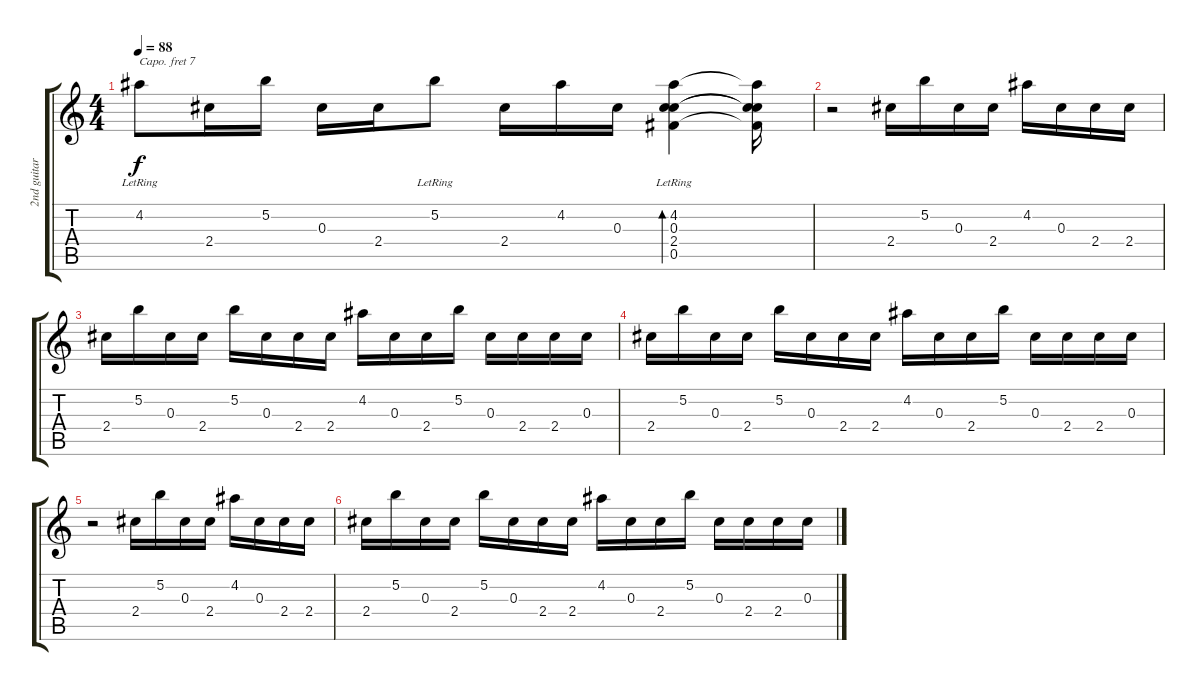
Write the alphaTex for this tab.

\track ("2nd guitar" "2nd guitar") {instrument acousticguitarsteel}
\staff {score tabs}
\capo 7
\tuning (E4 B3 Gb3 E3 B2 E2) {hide}
\ts (4 4)
\tempo 88
\clef g2
\ks c
4.2{lr}.8{dy f} 2.4.16 5.2.16 0.3.16 2.4.16 5.2{lr}.8 2.4.16 4.2.16 0.3.16 (4.2{lr} 0.3{lr} 2.4{lr} 0.5).4{bd 60} (4.2{t} 0.3{t} 2.4{t} 0.5{t}).16 |
r.2 2.4.16 5.2.16 0.3.16 2.4.16 4.2.16 0.3.16 2.4.16 2.4.16 |
2.4.16 5.2.16 0.3.16 2.4.16 5.2.16 0.3.16 2.4.16 2.4.16 4.2.16 0.3.16 2.4.16 5.2.16 0.3.16 2.4.16 2.4.16 0.3.16 |
2.4.16 5.2.16 0.3.16 2.4.16 5.2.16 0.3.16 2.4.16 2.4.16 4.2.16 0.3.16 2.4.16 5.2.16 0.3.16 2.4.16 2.4.16 0.3.16 |
r.2 2.4.16 5.2.16 0.3.16 2.4.16 4.2.16 0.3.16 2.4.16 2.4.16 |
2.4.16 5.2.16 0.3.16 2.4.16 5.2.16 0.3.16 2.4.16 2.4.16 4.2.16 0.3.16 2.4.16 5.2.16 0.3.16 2.4.16 2.4.16 0.3.16
